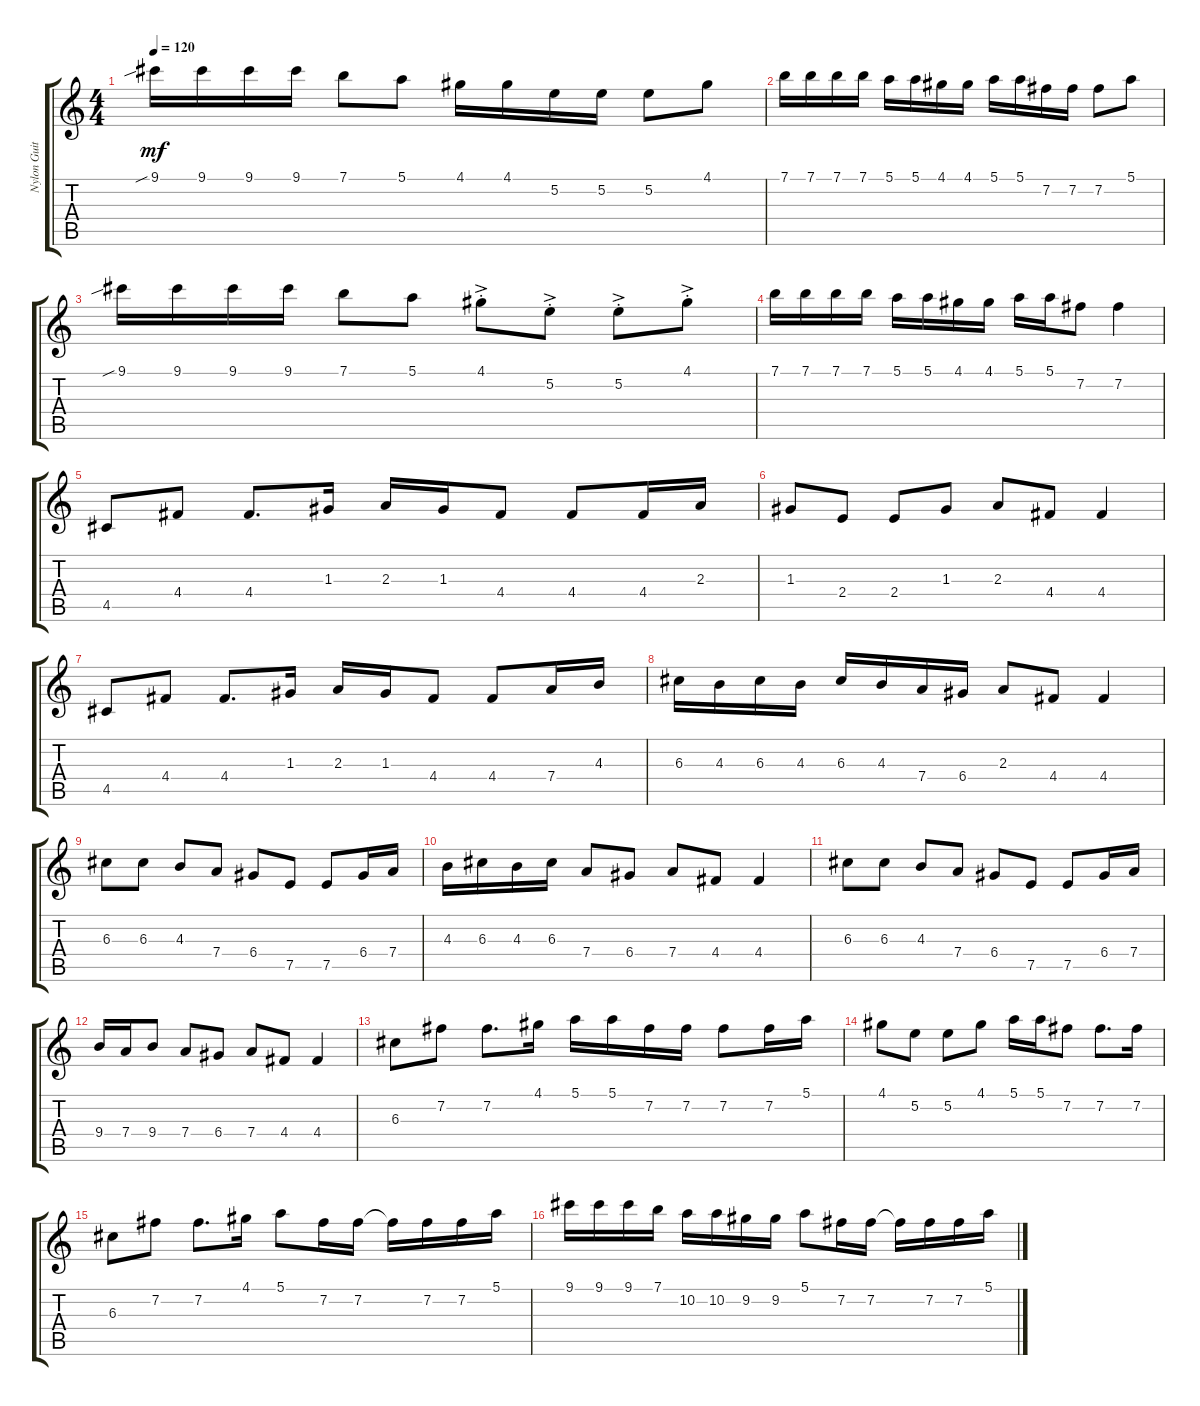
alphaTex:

\track ("Nylon Guitar" "Nylon Guit") {solo instrument acousticguitarnylon}
\staff {score tabs}
\tuning (E4 B3 G3 D3 A2 E2) {hide}
\ts (4 4)
\tempo 120
\clef g2
\ks c
9.1{sib}.16{dy mf} 9.1.16 9.1.16 9.1.16 7.1.8 5.1.8 4.1.16 4.1.16 5.2.16 5.2.16 5.2.8 4.1.8 |
7.1.16 7.1.16 7.1.16 7.1.16 5.1.16 5.1.16 4.1.16 4.1.16 5.1.16 5.1.16 7.2.16 7.2.16 7.2.8 5.1.8 |
9.1{sib}.16 9.1.16 9.1.16 9.1.16 7.1.8 5.1.8 4.1{ac st}.8 5.2{ac st}.8 5.2{ac st}.8 4.1{ac st}.8 |
7.1.16 7.1.16 7.1.16 7.1.16 5.1.16 5.1.16 4.1.16 4.1.16 5.1.16 5.1.16 7.2.8 7.2.4 |
4.5.8 4.4.8 4.4.8{d} 1.3.16 2.3.16 1.3.16 4.4.8 4.4.8 4.4.16 2.3.16 |
1.3.8 2.4.8 2.4.8 1.3.8 2.3.8 4.4.8 4.4.4 |
4.5.8 4.4.8 4.4.8{d} 1.3.16 2.3.16 1.3.16 4.4.8 4.4.8 7.4.16 4.3.16 |
6.3.16 4.3.16 6.3.16 4.3.16 6.3.16 4.3.16 7.4.16 6.4.16 2.3.8 4.4.8 4.4.4 |
6.3.8 6.3.8 4.3.8 7.4.8 6.4.8 7.5.8 7.5.8 6.4.16 7.4.16 |
4.3.16 6.3.16 4.3.16 6.3.16 7.4.8 6.4.8 7.4.8 4.4.8 4.4.4 |
6.3.8 6.3.8 4.3.8 7.4.8 6.4.8 7.5.8 7.5.8 6.4.16 7.4.16 |
9.4.16 7.4.16 9.4.8 7.4.8 6.4.8 7.4.8 4.4.8 4.4.4 |
6.3.8 7.2.8 7.2.8{d} 4.1.16 5.1.16 5.1.16 7.2.16 7.2.16 7.2.8 7.2.16 5.1.16 |
4.1.8 5.2.8 5.2.8 4.1.8 5.1.16 5.1.16 7.2.8 7.2.8{d} 7.2.16 |
6.3.8 7.2.8 7.2.8{d} 4.1.16 5.1.8 7.2.16 7.2.16 7.2{t}.16 7.2.16 7.2.16 5.1.16 |
9.1.16 9.1.16 9.1.16 7.1.16 10.2.16 10.2.16 9.2.16 9.2.16 5.1.8 7.2.16 7.2.16 7.2{t}.16 7.2.16 7.2.16 5.1.16
